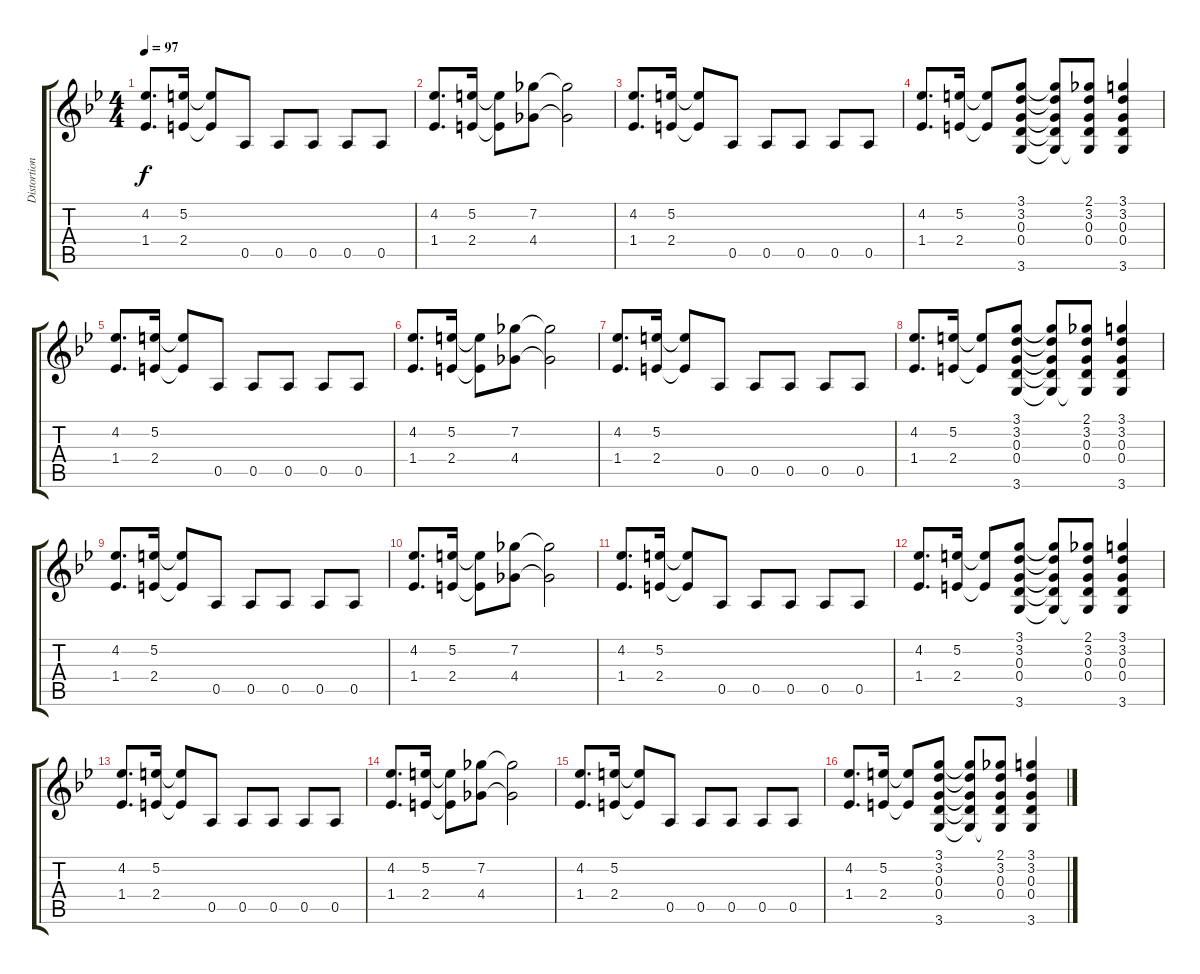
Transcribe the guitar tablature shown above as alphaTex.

\track ("Distortion" "Distortion") {instrument distortionguitar}
\staff {score tabs}
\tuning (E4 B3 G3 D3 A2 E2) {hide}
\ts (4 4)
\tempo 97
\clef g2
\ks bb
(4.2 1.4).8{d dy f} (5.2 2.4).16 (5.2{t} 2.4{t}).8 0.5.8 0.5.8 0.5.8 0.5.8 0.5.8 |
(4.2 1.4).8{d} (5.2 2.4).16 (5.2{t} 2.4{t}).8 (7.2 4.4).8 (7.2{t} 4.4{t}).2 |
(4.2 1.4).8{d} (5.2 2.4).16 (5.2{t} 2.4{t}).8 0.5.8 0.5.8 0.5.8 0.5.8 0.5.8 |
(4.2 1.4).8{d} (5.2 2.4).16 (5.2{t} 2.4{t}).8 (3.1 3.2 0.3 0.4 3.6).8 (3.1{t} 3.2{t} 0.3{t} 0.4{t} 3.6{t}).8 (2.1 3.2 0.3 0.4 3.6{t}).8 (3.1 3.2 0.3 0.4 3.6).4 |
(4.2 1.4).8{d} (5.2 2.4).16 (5.2{t} 2.4{t}).8 0.5.8 0.5.8 0.5.8 0.5.8 0.5.8 |
(4.2 1.4).8{d} (5.2 2.4).16 (5.2{t} 2.4{t}).8 (7.2 4.4).8 (7.2{t} 4.4{t}).2 |
(4.2 1.4).8{d} (5.2 2.4).16 (5.2{t} 2.4{t}).8 0.5.8 0.5.8 0.5.8 0.5.8 0.5.8 |
(4.2 1.4).8{d} (5.2 2.4).16 (5.2{t} 2.4{t}).8 (3.1 3.2 0.3 0.4 3.6).8 (3.1{t} 3.2{t} 0.3{t} 0.4{t} 3.6{t}).8 (2.1 3.2 0.3 0.4 3.6{t}).8 (3.1 3.2 0.3 0.4 3.6).4 |
(4.2 1.4).8{d} (5.2 2.4).16 (5.2{t} 2.4{t}).8 0.5.8 0.5.8 0.5.8 0.5.8 0.5.8 |
(4.2 1.4).8{d} (5.2 2.4).16 (5.2{t} 2.4{t}).8 (7.2 4.4).8 (7.2{t} 4.4{t}).2 |
(4.2 1.4).8{d} (5.2 2.4).16 (5.2{t} 2.4{t}).8 0.5.8 0.5.8 0.5.8 0.5.8 0.5.8 |
(4.2 1.4).8{d} (5.2 2.4).16 (5.2{t} 2.4{t}).8 (3.1 3.2 0.3 0.4 3.6).8 (3.1{t} 3.2{t} 0.3{t} 0.4{t} 3.6{t}).8 (2.1 3.2 0.3 0.4 3.6{t}).8 (3.1 3.2 0.3 0.4 3.6).4 |
(4.2 1.4).8{d} (5.2 2.4).16 (5.2{t} 2.4{t}).8 0.5.8 0.5.8 0.5.8 0.5.8 0.5.8 |
(4.2 1.4).8{d} (5.2 2.4).16 (5.2{t} 2.4{t}).8 (7.2 4.4).8 (7.2{t} 4.4{t}).2 |
(4.2 1.4).8{d} (5.2 2.4).16 (5.2{t} 2.4{t}).8 0.5.8 0.5.8 0.5.8 0.5.8 0.5.8 |
(4.2 1.4).8{d} (5.2 2.4).16 (5.2{t} 2.4{t}).8 (3.1 3.2 0.3 0.4 3.6).8 (3.1{t} 3.2{t} 0.3{t} 0.4{t} 3.6{t}).8 (2.1 3.2 0.3 0.4 3.6{t}).8 (3.1 3.2 0.3 0.4 3.6).4
